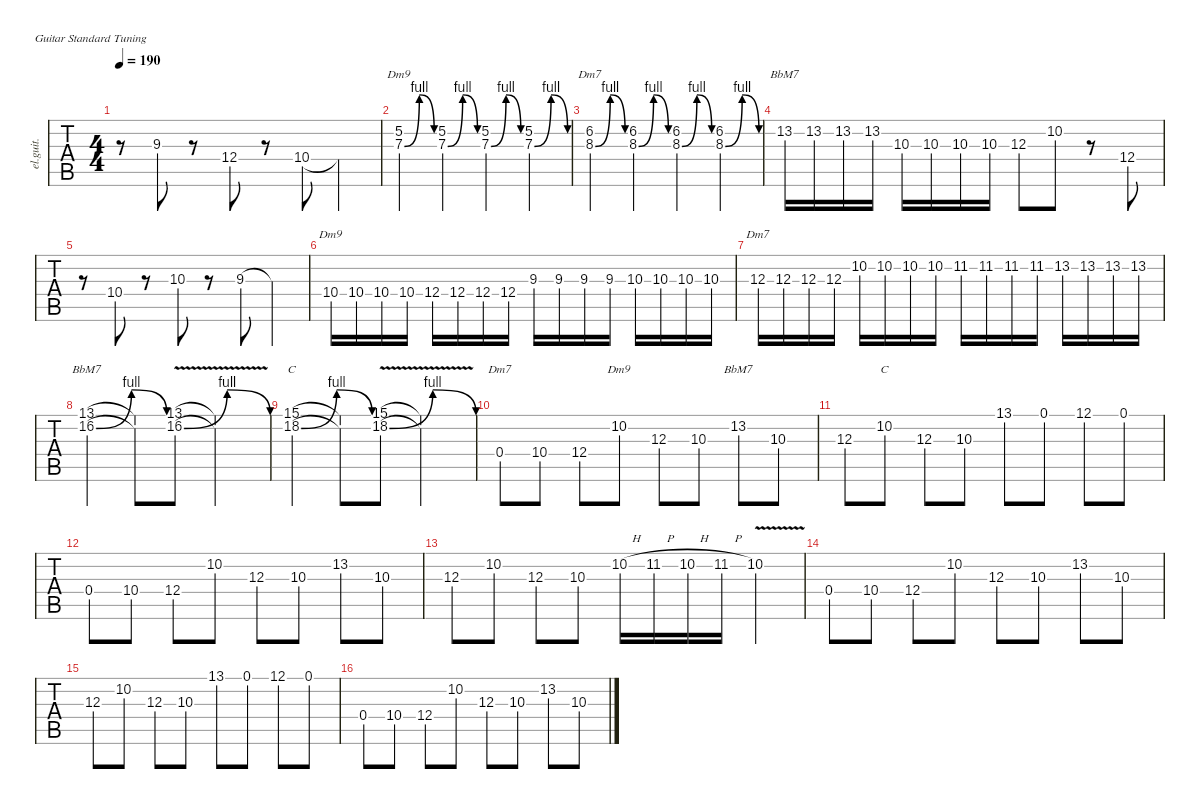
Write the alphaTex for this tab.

\defaultSystemsLayout 4
\hideDynamics
\bracketExtendMode nobrackets
\track ("後藤ひとり" "el.guit.") {instrument electricguitarclean}
\staff {tabs}
\tuning (E4 B3 G3 D3 A2 E2)
\chord ("Dm9" x 5 7 x x x) {firstfret 5 showdiagram false showfingering false}
\chord ("Dm7" x 6 8 x x x) {firstfret 6 showdiagram false showfingering false}
\chord ("BbM7" x 13 x x x x) {firstfret 13 showdiagram false showfingering false}
\chord ("Dm9" x x x 10 x x) {firstfret 10 showdiagram false showfingering false}
\chord ("Dm7" x x 12 x x x) {firstfret 12 showdiagram false showfingering false}
\chord ("BbM7" 13 16 x x x x) {firstfret 13 showdiagram false showfingering false}
\chord ("C" 15 18 x x x x) {firstfret 15 showdiagram false showfingering false}
\chord ("Dm7" x x x 0 x x) {showdiagram false showfingering false}
\chord ("Dm9" x 10 x x x x) {firstfret 10 showdiagram false showfingering false}
\chord ("C" x 10 x x x x) {firstfret 10 showdiagram false showfingering false}
\ts (4 4)
\tempo 190
\clef g2
\ks c
r.8{dy mf beam Down} 9.3.8{beam Down} r.8{beam Down} 12.4.8{beam Down} r.8{beam Down} 10.4.8{beam Down} 10.4{t}.4{beam Down} |
(5.2 7.3{be (bendrelease 0 0 10.2 4 20.4 4 30 0)}).4{ch "Dm9" beam Down} (5.2 7.3{be (bendrelease 0 0 10.2 4 20.4 4 30 0)}).4{beam Down} (5.2 7.3{be (bendrelease 0 0 10.2 4 20.4 4 30 0)}).4{beam Down} (5.2 7.3{be (bendrelease 0 0 10.2 4 20.4 4 30 0)}).4{beam Down} |
(6.2 8.3{be (bendrelease 0 0 10.2 4 20.4 4 30 0) acc #}).4{ch "Dm7" beam Down} (6.2 8.3{be (bendrelease 0 0 10.2 4 20.4 4 30 0) acc #}).4{beam Down} (6.2 8.3{be (bendrelease 0 0 10.2 4 20.4 4 30 0) acc #}).4{beam Down} (6.2 8.3{be (bendrelease 0 0 10.2 4 20.4 4 30 0) acc #}).4{beam Down} |
13.2.16{ch "BbM7" beam Down} 13.2.16{beam Down} 13.2.16{beam Down} 13.2.16{beam Down} 10.3.16{beam Down} 10.3.16{beam Down} 10.3.16{beam Down} 10.3.16{beam Down} 12.3.8{beam Down} 10.2.8{beam Down} r.8{beam Down} 12.4.8{beam Down} |
r.8{beam Down} 10.4.8{beam Down} r.8{beam Down} 10.3.8{beam Down} r.8{beam Down} 9.3.8{beam Down} 9.3{t}.4{beam Down} |
10.4.16{ch "Dm9" beam Down} 10.4.16{beam Down} 10.4.16{beam Down} 10.4.16{beam Down} 12.4.16{beam Down} 12.4.16{beam Down} 12.4.16{beam Down} 12.4.16{beam Down} 9.3.16{beam Down} 9.3.16{beam Down} 9.3.16{beam Down} 9.3.16{beam Down} 10.3.16{beam Down} 10.3.16{beam Down} 10.3.16{beam Down} 10.3.16{beam Down} |
12.3.16{ch "Dm7" beam Down} 12.3.16{beam Down} 12.3.16{beam Down} 12.3.16{beam Down} 10.2.16{beam Down} 10.2.16{beam Down} 10.2.16{beam Down} 10.2.16{beam Down} 11.2{acc #}.16{beam Down} 11.2{acc #}.16{beam Down} 11.2{acc #}.16{beam Down} 11.2{acc #}.16{beam Down} 13.2.16{beam Down} 13.2.16{beam Down} 13.2.16{beam Down} 13.2.16{beam Down} |
(13.1 16.2{be (bendrelease 0 0 10.2 4 20.4 4 30 0) acc #}).4{ch "BbM7" beam Down} (13.1{t} 16.2{t acc #}).8{beam Down} (13.1{v} 16.2{be (bendrelease 0 0 10.2 4 20.4 4 30 0) v acc #}).8{beam Down} (13.1{t} 16.2{t acc #}).2{beam Down} |
(15.1 18.2{be (bendrelease 0 0 10.2 4 20.4 4 30 0)}).4{ch "C" beam Down} (15.1{t} 18.2{t}).8{beam Down} (15.1{v} 18.2{be (bendrelease 0 0 10.2 4 20.4 4 30 0)}).8{beam Down} (15.1{t} 18.2{t}).2{beam Down} |
0.4.8{ch "Dm7" beam Up} 10.4.8{beam Up} 12.4.8{beam Down} 10.2.8{ch "Dm9" beam Down} 12.3.8{beam Down} 10.3.8{beam Down} 13.2.8{ch "BbM7" beam Down} 10.3.8{beam Down} |
12.3.8{beam Down} 10.2.8{ch "C" beam Down} 12.3.8{beam Down} 10.3.8{beam Down} 13.1.8{beam Down} 0.1.8{beam Down} 12.1.8{beam Down} 0.1.8{beam Down} |
0.4.8{beam Up} 10.4.8{beam Up} 12.4.8{beam Down} 10.2.8{beam Down} 12.3.8{beam Down} 10.3.8{beam Down} 13.2.8{beam Down} 10.3.8{beam Down} |
12.3.8{beam Down} 10.2.8{beam Down} 12.3.8{beam Down} 10.3.8{beam Down} 10.2{h}.16{beam Down} 11.2{h acc #}.16{beam Down} 10.2{h}.16{beam Down} 11.2{h acc #}.16{beam Down} 10.2{v}.4{beam Down} |
0.4.8{beam Up} 10.4.8{beam Up} 12.4.8{beam Down} 10.2.8{beam Down} 12.3.8{beam Down} 10.3.8{beam Down} 13.2.8{beam Down} 10.3.8{beam Down} |
12.3.8{beam Down} 10.2.8{beam Down} 12.3.8{beam Down} 10.3.8{beam Down} 13.1.8{beam Down} 0.1.8{beam Down} 12.1.8{beam Down} 0.1.8{beam Down} |
0.4.8{beam Up} 10.4.8{beam Up} 12.4.8{beam Down} 10.2.8{beam Down} 12.3.8{beam Down} 10.3.8{beam Down} 13.2.8{beam Down} 10.3.8{beam Down}
